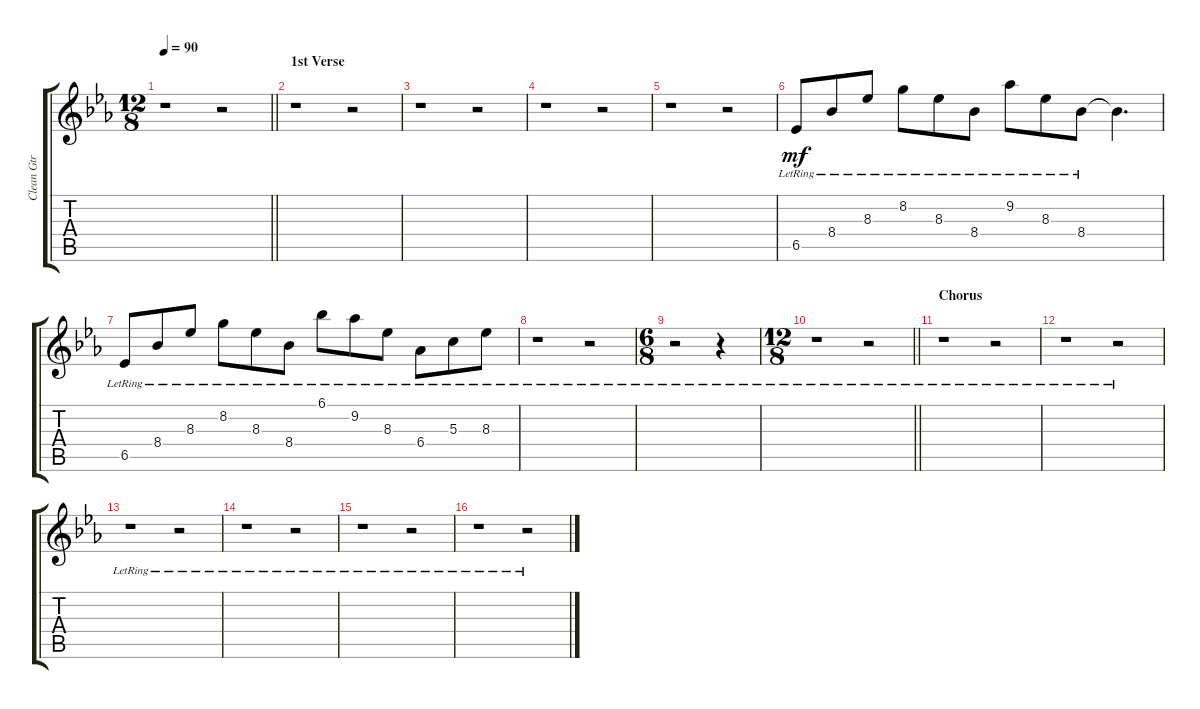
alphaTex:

\track ("Clean Gtr" "Clean Gtr") {instrument acousticguitarsteel}
\staff {score tabs}
\tuning (E4 B3 G3 D3 A2 E2) {hide}
\ts (12 8)
\tempo 90
\clef g2
\barLineRight lightlight
\ks eb
r.1{dy mf instrument acousticguitarsteel} r.2 |
\section ("" "1st Verse")
r.1 r.2 |
r.1 r.2 |
r.1 r.2 |
r.1 r.2 |
6.5{lr}.8 8.4{lr}.8 8.3{lr}.8 8.2{lr}.8 8.3{lr}.8 8.4{lr}.8 9.2{lr}.8 8.3{lr}.8 8.4{lr}.8 8.4{t}.4{d} |
6.5{lr}.8 8.4{lr}.8 8.3{lr}.8 8.2{lr}.8 8.3{lr}.8 8.4{lr}.8 6.1{lr}.8 9.2{lr}.8 8.3{lr}.8 6.4{lr}.8 5.3{lr}.8 8.3{lr}.8 |
r.1 r.2 |
\ts (6 8)
r.2 r.4 |
\ts (12 8)
\barLineRight lightlight
r.1 r.2 |
\section ("" "Chorus")
r.1 r.2 |
r.1 r.2 |
r.1 r.2 |
r.1 r.2 |
r.1 r.2 |
r.1 r.2
